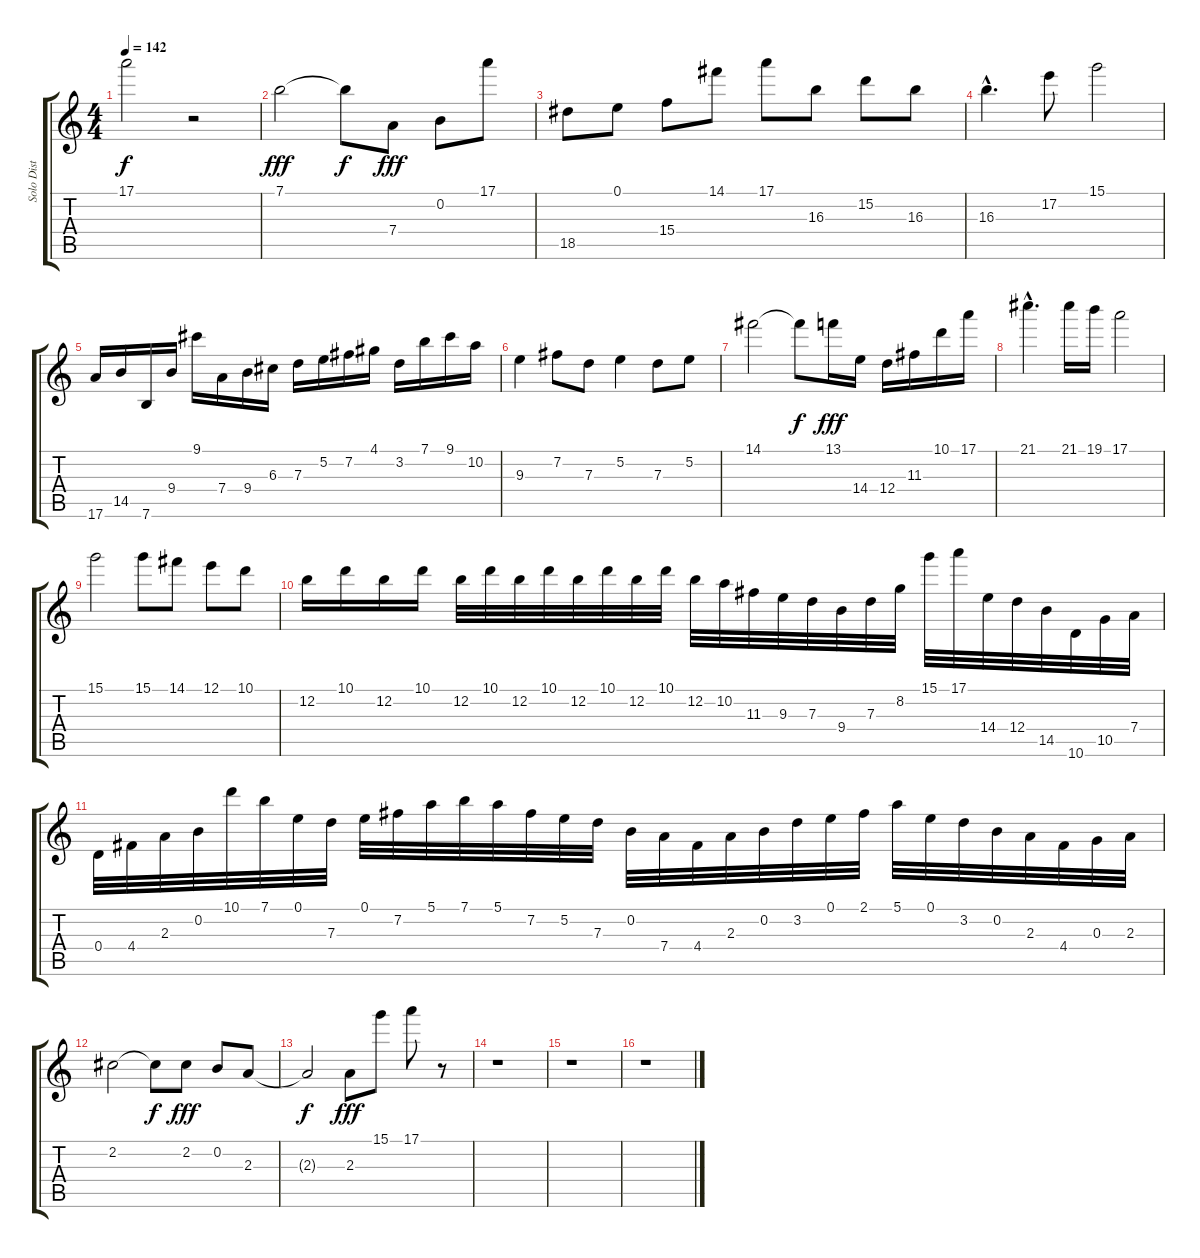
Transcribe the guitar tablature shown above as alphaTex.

\track ("Solo Dist" "Solo Dist") {instrument overdrivenguitar}
\staff {score tabs}
\tuning (E4 B3 G3 D3 A2 E2) {hide}
\ts (4 4)
\tempo 142
\clef g2
\ks c
17.1{t}.2{dy f} r.2 |
7.1.2{dy fff} 7.1{t}.8{dy f} 7.4.8{dy fff} 0.2.8 17.1.8 |
18.5.8 0.1.8 15.4.8 14.1.8 17.1.8 16.3.8 15.2.8 16.3.8 |
16.3{hac}.4{d} 17.2.8 15.1.2 |
17.6.16 14.5.16 7.6.16 9.4.16 9.1.16 7.4.16 9.4.16 6.3.16 7.3.16 5.2.16 7.2.16 4.1.16 3.2.16 7.1.16 9.1.16 10.2.16 |
9.3.4 7.2.8 7.3.8 5.2.4 7.3.8 5.2.8 |
14.1.2 14.1{t}.8{dy f} 13.1.16{dy fff} 14.4.16 12.4.16 11.3.16 10.1.16 17.1.16 |
21.1{hac}.4{d} 21.1.16 19.1.16 17.1.2 |
15.1.2 15.1.8 14.1.8 12.1.8 10.1.8 |
12.2.16 10.1.16 12.2.16 10.1.16 12.2.32 10.1.32 12.2.32 10.1.32 12.2.32 10.1.32 12.2.32 10.1.32 12.2.32 10.2.32 11.3.32 9.3.32 7.3.32 9.4.32 7.3.32 8.2.32 15.1.32 17.1.32 14.4.32 12.4.32 14.5.32 10.6.32 10.5.32 7.4.32 |
0.4.32 4.4.32 2.3.32 0.2.32 10.1.32 7.1.32 0.1.32 7.3.32 0.1.32 7.2.32 5.1.32 7.1.32 5.1.32 7.2.32 5.2.32 7.3.32 0.2.32 7.4.32 4.4.32 2.3.32 0.2.32 3.2.32 0.1.32 2.1.32 5.1.32 0.1.32 3.2.32 0.2.32 2.3.32 4.4.32 0.3.32 2.3.32 |
2.2.2 2.2{t}.8{dy f} 2.2.8{dy fff} 0.2.8 2.3.8 |
2.3{t}.2{dy f} 2.3.8{dy fff} 15.1.8 17.1.8 r.8 |
r.1 |
r.1 |
r.1
